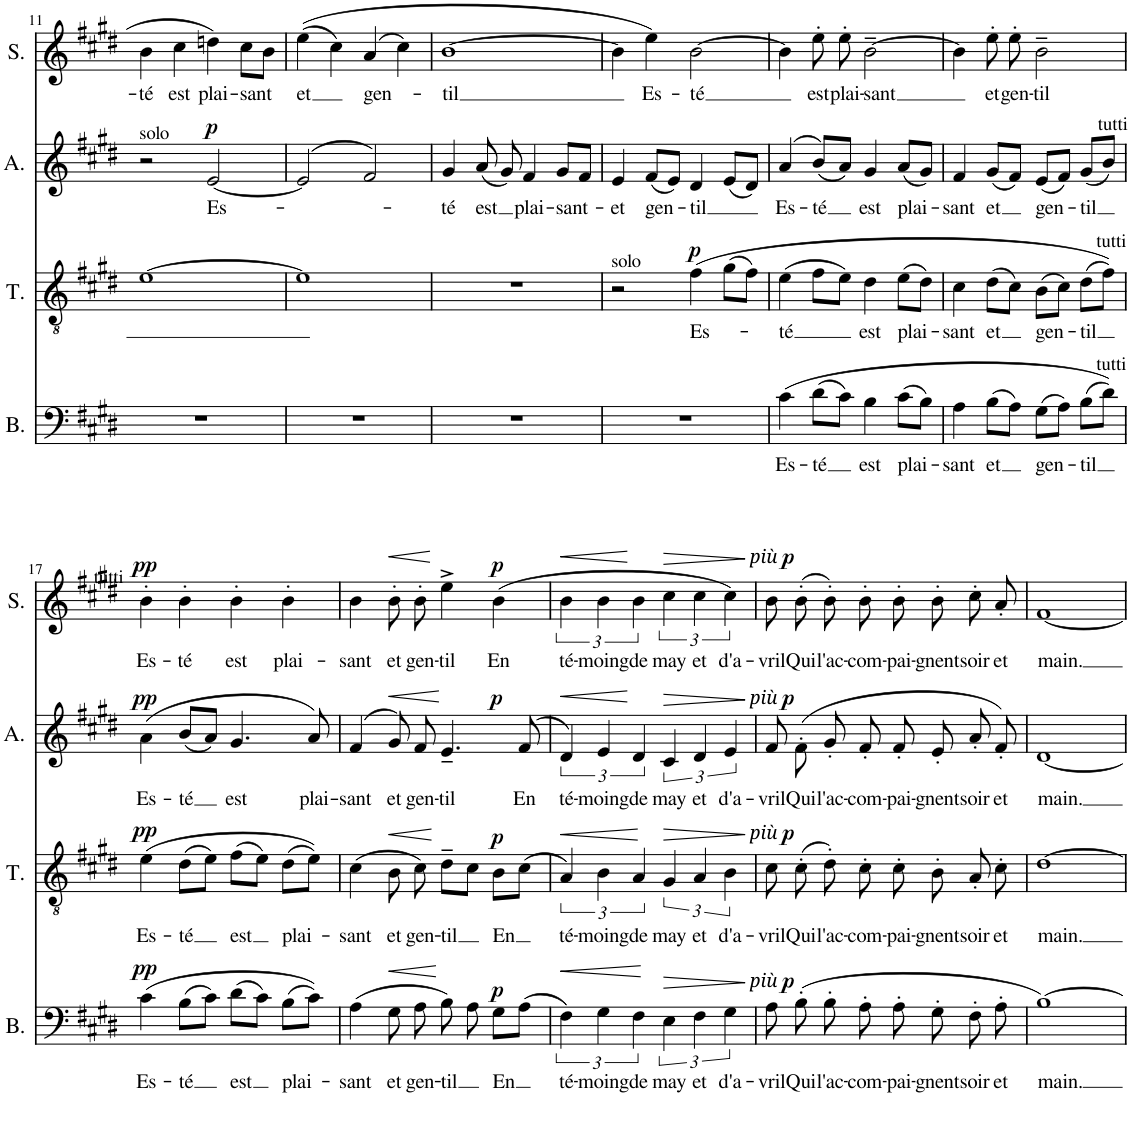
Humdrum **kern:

**kern	**text	**dynam	**kern	**text	**dynam	**kern	**text	**dynam	**kern	**text	**dynam
*part4	*part4	*part4	*part3	*part3	*part3	*part2	*part2	*part2	*part1	*part1	*part1
*staff4	*staff4	*staff4	*staff3	*staff3	*staff3	*staff2	*staff2	*staff2	*staff1	*staff1	*staff1
*I"Bass	*	*	*I"Ténor	*	*	*I"Alto	*	*	*I"Soprano	*	*
*I'B.	*	*	*I'T.	*	*	*I'A.	*	*	*I'S.	*	*
!!LO:PB:g=z
*clefF4	*	*	*clefGv2	*	*	*clefG2	*	*	*clefG2	*	*
*k[f#c#g#d#]	*	*	*k[f#c#g#d#]	*	*	*k[f#c#g#d#]	*	*	*k[f#c#g#d#]	*	*
*M2/2	*	*	*M2/2	*	*	*M2/2	*	*	*M2/2	*	*
=11	=11	=11	=11	=11	=11	=11	=11	=11	=11	=11	=11
!	!	!	!	!	!	!LO:TX:a:t=solo	!	!	!	!	!
!	!	!	!	!	!	!	!	!	!	!LO:LY:b	!
1r	.	.	[1e	.	.	2r	.	.	4b\	-té	.
!	!	!	!	!	!	!	!	!	!	!LO:LY:b	!
.	.	.	.	.	.	.	.	.	4cc#\	est	.
!	!	!	!	!	!	!	!LO:LY:b	!LO:DY:a	!	!LO:LY:b	!
.	.	.	.	.	.	[2e/	Es-	p	4ddn\	plai-	.
!	!	!	!	!	!	!	!	!	!	!LO:LY:b	!
.	.	.	.	.	.	.	.	.	8cc#\L	-sant	.
.	.	.	.	.	.	.	.	.	8b\J	.	.
=12	=12	=12	=12	=12	=12	=12	=12	=12	=12	=12	=12
!	!	!	!	!	!	!	!	!	!	!LO:LY:b	!
1r	.	.	1e]	.	.	(>2e/]	.	.	((4ee\	et	.
.	.	.	.	.	.	.	.	.	4cc#\)	.	.
!	!	!	!	!	!	!	!	!	!	!LO:LY:b	!
.	.	.	.	.	.	2f#/)	.	.	(4a/	gen-	.
.	.	.	.	.	.	.	.	.	4cc#\)	.	.
=13	=13	=13	=13	=13	=13	=13	=13	=13	=13	=13	=13
!	!	!	!	!	!	!	!LO:LY:b	!	!	!LO:LY:b	!
1r	.	.	1r	.	.	4g#/	-té	.	[1b	-til	.
!	!	!	!	!	!	!	!LO:LY:b	!	!	!	!
.	.	.	.	.	.	(8a/	est	.	.	.	.
.	.	.	.	.	.	8g#/)	.	.	.	.	.
!	!	!	!	!	!	!	!LO:LY:b	!	!	!	!
.	.	.	.	.	.	4f#/	plai-	.	.	.	.
!	!	!	!	!	!	!	!LO:LY:b	!	!	!	!
.	.	.	.	.	.	8g#/L	-sant-	.	.	.	.
.	.	.	.	.	.	8f#/J	.	.	.	.	.
=14	=14	=14	=14	=14	=14	=14	=14	=14	=14	=14	=14
!	!	!	!LO:TX:a:t=solo	!	!	!	!	!	!	!	!
!	!	!	!	!	!	!	!LO:LY:b	!	!	!	!
1r	.	.	2r	.	.	4e/	-et	.	4b\]	.	.
!	!	!	!	!	!	!	!LO:LY:b	!	!	!LO:LY:b	!
.	.	.	.	.	.	(8f#/L	gen-	.	4ee\)	Es-	.
.	.	.	.	.	.	8e/J)	.	.	.	.	.
!	!	!	!	!LO:LY:b	!LO:DY:a	!	!LO:LY:b	!	!	!LO:LY:b	!
.	.	.	(4f#\	Es-	p	4d#/	-til	.	[2b\	-té	.
.	.	.	(8g#\L	.	.	(8e/L	.	.	.	.	.
.	.	.	8f#\J)	.	.	8d#/J)	.	.	.	.	.
=15	=15	=15	=15	=15	=15	=15	=15	=15	=15	=15	=15
!	!LO:LY:b	!	!	!LO:LY:b	!	!	!LO:LY:b	!	!	!	!
(4c#\	Es-	.	(4e\	-té	.	(>4a/	Es-	.	4b\]	.	.
!	!LO:LY:b	!	!	!	!	!	!LO:LY:b	!	!	!LO:LY:b	!
(8d#\L	-té	.	8f#\L	.	.	(8b/L)	-té	.	8ee'\	est	.
!	!	!	!	!	!	!	!	!	!	!LO:LY:b	!
8c#\J)	.	.	8e\J)	.	.	8a/J)	.	.	8ee'\	plai-	.
!	!LO:LY:b	!	!	!LO:LY:b	!	!	!LO:LY:b	!	!	!LO:LY:b	!
4B\	est	.	4d#\	est	.	4g#/	est	.	[2b~\	-sant	.
!	!LO:LY:b	!	!	!LO:LY:b	!	!	!LO:LY:b	!	!	!	!
(8c#\L	plai-	.	(8e\L	plai-	.	(8a/L	plai-	.	.	.	.
8B\J)	.	.	8d#\J)	.	.	8g#/J)	.	.	.	.	.
=16	=16	=16	=16	=16	=16	=16	=16	=16	=16	=16	=16
!	!LO:LY:b	!	!	!LO:LY:b	!	!	!LO:LY:b	!	!	!	!
4A\	-sant	.	4c#\	-sant	.	4f#/	-sant	.	4b\]	.	.
!	!LO:LY:b	!	!	!LO:LY:b	!	!	!LO:LY:b	!	!	!LO:LY:b	!
(8B\L	et	.	(8d#\L	et	.	(8g#/L	et	.	8ee'\	et	.
!	!	!	!	!	!	!	!	!	!	!LO:LY:b	!
8A\J)	.	.	8c#\J)	.	.	8f#/J)	.	.	8ee'\	gen-	.
!	!LO:LY:b	!	!	!LO:LY:b	!	!	!LO:LY:b	!	!	!LO:LY:b	!
(8G#\L	gen-	.	(8B\L	gen-	.	(8e/L	gen-	.	2b~\	-til	.
8A\J)	.	.	8c#\J)	.	.	8f#/J)	.	.	.	.	.
!	!LO:LY:b	!	!	!LO:LY:b	!	!	!LO:LY:b	!	!	!	!
(8B\L	-til	.	(8d#\L	-til	.	(8g#/L	-til	.	.	.	.
!	!	!	!	!	!	!LO:TX:a:t=tutti	!	!	!	!	!
!	!	!	!LO:TX:a:t=tutti	!	!	!	!	!	!	!	!
!LO:TX:a:t=tutti	!	!	!	!	!	!	!	!	!	!	!
8d#\J))	.	.	8f#\J))	.	.	8b/J)	.	.	.	.	.
!!LO:LB:g=z
=17	=17	=17	=17	=17	=17	=17	=17	=17	=17	=17	=17
!	!	!	!	!	!	!	!	!	!LO:TX:a:t=tutti	!	!
!	!LO:LY:b	!LO:DY:a	!	!LO:LY:b	!LO:DY:a	!	!LO:LY:b	!LO:DY:a	!	!LO:LY:b	!LO:DY:a
(4c#\	Es-	pp	(4e\	Es-	pp	(4a\	Es-	pp	4b'\	Es-	pp
!	!LO:LY:b	!	!	!LO:LY:b	!	!	!LO:LY:b	!	!	!LO:LY:b	!
(8B\L	-té	.	(8d#\L	-té	.	(8b/L	-té	.	4b'\	-té	.
8c#\J)	.	.	8e\J)	.	.	8a/J)	.	.	.	.	.
!	!LO:LY:b	!	!	!LO:LY:b	!	!	!LO:LY:b	!	!	!LO:LY:b	!
(8d#\L	est	.	(8f#\L	est	.	4.g#/	est	.	4b'\	est	.
8c#\J)	.	.	8e\J)	.	.	.	.	.	.	.	.
!	!LO:LY:b	!	!	!LO:LY:b	!	!	!	!	!	!LO:LY:b	!
(8B\L	plai-	.	(8d#\L	plai-	.	.	.	.	4b'\	plai-	.
!	!	!	!	!	!	!	!LO:LY:b	!	!	!	!
8c#\J))	.	.	8e\J))	.	.	8a/)	plai-	.	.	.	.
=18	=18	=18	=18	=18	=18	=18	=18	=18	=18	=18	=18
!	!LO:LY:b	!	!	!LO:LY:b	!	!	!LO:LY:b	!	!	!LO:LY:b	!
(4A\	-sant	.	(4c#\	-sant	.	(>4f#/	-sant	.	4b\	-sant	.
!	!LO:LY:b	!LO:HP:b	!	!LO:LY:b	!LO:HP:b	!	!LO:LY:b	!LO:HP:b	!	!LO:LY:b	!LO:HP:b
8G#\	et	<	8B\	et	<	8g#/)	et	<	8b'\	et	<
!	!LO:LY:b	!	!	!LO:LY:b	!	!	!LO:LY:b	!	!	!LO:LY:b	!
8A\	gen-	.	8c#\)	gen-	.	8f#/	gen-	.	8b'\	gen-	.
!	!LO:LY:b	!	!	!LO:LY:b	!	!	!LO:LY:b	!	!	!LO:LY:b	!
8B\)	-til	.	8d#~\L	-til	.	4.e~/	-til	.	4ee^\	-til	.
8A\	.	.	8c#\J	.	.	.	.	.	.	.	.
!	!LO:LY:b	!LO:DY:a	!	!LO:LY:b	!LO:DY:a	!	!	!	!	!LO:LY:b	!LO:DY:a
8G#\L	En	p	8B\L	En	p	.	.	.	(4b\	En	p
!	!	!	!	!	!	!	!LO:LY:b	!LO:DY:a	!	!	!
(8A\J	.	.	(8c#\J	.	.	(>8f#/	En	p	.	.	.
.	.	[	.	.	[	.	.	[	.	.	[
=19	=19	=19	=19	=19	=19	=19	=19	=19	=19	=19	=19
!	!LO:LY:b	!LO:HP:b	!	!LO:LY:b	!LO:HP:b	!	!LO:LY:b	!LO:HP:b	!	!LO:LY:b	!LO:HP:b
6F#\)	té-	<	6A/)	té-	<	6d#/)	té-	<	6b\	té-	<
!	!LO:LY:b	!	!	!LO:LY:b	!	!	!LO:LY:b	!	!	!LO:LY:b	!
6G#\	-moing	.	6B\	-moing	.	6e/	-moing	.	6b\	-moing	.
!	!LO:LY:b	!	!	!LO:LY:b	!	!	!LO:LY:b	!	!	!LO:LY:b	!
6F#\	de	.	6A/	de	.	6d#/	de	.	6b\	de	.
!	!LO:LY:b	!LO:HP:b	!	!LO:LY:b	!LO:HP:b	!	!LO:LY:b	!LO:HP:b	!	!LO:LY:b	!LO:HP:b
6E\	may	>	6G#/	may	>	6c#/	may	>	6cc#\	may	>
!	!LO:LY:b	!	!	!LO:LY:b	!	!	!LO:LY:b	!	!	!LO:LY:b	!
6F#\	et	.	6A/	et	.	6d#/	et	.	6cc#\	et	.
!	!LO:LY:b	!	!	!LO:LY:b	!	!	!LO:LY:b	!	!	!LO:LY:b	!
6G#\	d'a-	[	6B\	d'a-	[	6e/	d'a-	[	6cc#\)	d'a-	[
.	.	]	.	.	]	.	.	]	.	.	]
=20	=20	=20	=20	=20	=20	=20	=20	=20	=20	=20	=20
!	!LO:LY:b	!LO:DY:a	!	!LO:LY:b	!	!	!LO:LY:b	!	!	!LO:LY:b	!
!	!	!LO:DY:n=1:a	!	!	!LO:DY:a	!	!	!	!	!	!
!	!	!	!	!	!LO:DY:n=1:a	!	!	!LO:DY:a	!	!	!
!	!	!	!	!	!	!	!	!LO:DY:n=1:a	!	!	!LO:DY:a
!	!	!	!	!	!	!	!	!	!	!	!LO:DY:n=1:a
8A\	-vril	other-dynamics p	8c#\	-vril	other-dynamics p	8f#/	-vril	other-dynamics p	8b\	-vril	other-dynamics p
!	!LO:LY:b	!	!	!LO:LY:b	!	!	!LO:LY:b	!	!	!LO:LY:b	!
(8B'\	Qui	.	(8c#'\	Qui	.	(8f#'\	Qui	.	(8b'\	Qui	.
!	!LO:LY:b	!	!	!LO:LY:b	!	!	!LO:LY:b	!	!	!LO:LY:b	!
8B'\	l'ac-	.	8d#'\)	l'ac-	.	8g#'/	l'ac-	.	8b'\)	l'ac-	.
!	!LO:LY:b	!	!	!LO:LY:b	!	!	!LO:LY:b	!	!	!LO:LY:b	!
8A'\	-com-	.	8c#'\	-com-	.	8f#'/	-com-	.	8b'\	-com-	.
!	!LO:LY:b	!	!	!LO:LY:b	!	!	!LO:LY:b	!	!	!LO:LY:b	!
8A'\	-pai-	.	8c#'\	-pai-	.	8f#'/	-pai-	.	8b'\	-pai-	.
!	!LO:LY:b	!	!	!LO:LY:b	!	!	!LO:LY:b	!	!	!LO:LY:b	!
8G#'\	-gnent	.	8B'\	-gnent	.	8e'/	-gnent	.	8b'\	-gnent	.
!	!LO:LY:b	!	!	!LO:LY:b	!	!	!LO:LY:b	!	!	!LO:LY:b	!
8F#'\	soir	.	8A'/	soir	.	8a'/	soir	.	8cc#'\	soir	.
!	!LO:LY:b	!	!	!LO:LY:b	!	!	!LO:LY:b	!	!	!LO:LY:b	!
8A'\	et	.	8c#'\	et	.	8f#'/)	et	.	8a'/	et	.
=21	=21	=21	=21	=21	=21	=21	=21	=21	=21	=21	=21
!	!LO:LY:b	!	!	!LO:LY:b	!	!	!LO:LY:b	!	!	!LO:LY:b	!
[1B)	main.	.	[1d#	main.	.	[1d#	main.	.	[1f#	main.	.
=	=	=	=	=	=	=	=	=	=	=	=
*-	*-	*-	*-	*-	*-	*-	*-	*-	*-	*-	*-
